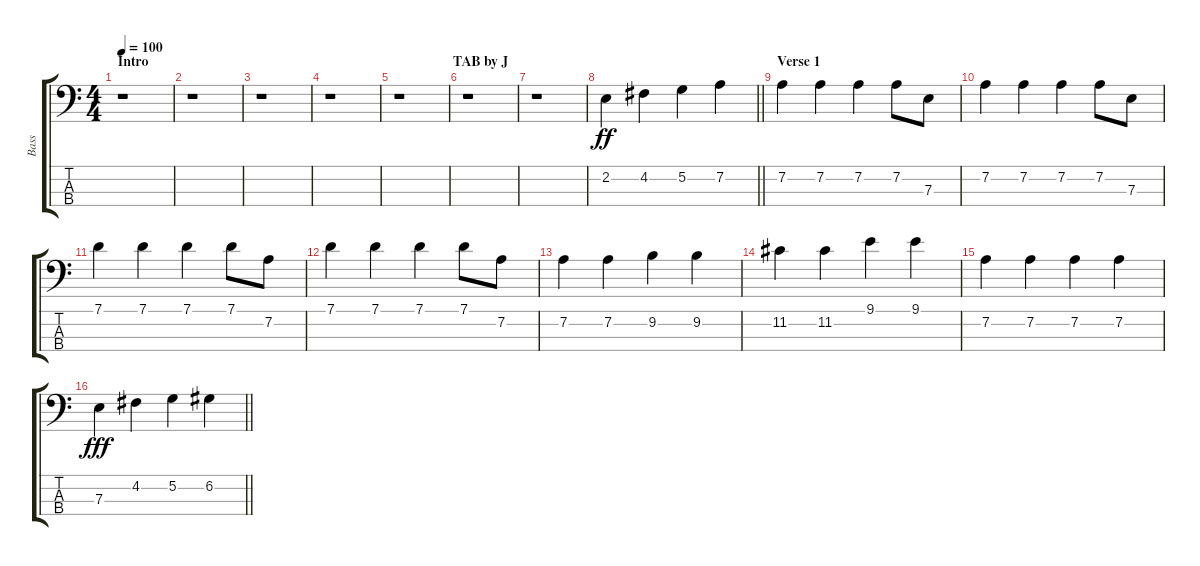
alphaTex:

\track ("Bass" "Bass") {instrument acousticbass}
\staff {score tabs}
\tuning (G2 D2 A1 E1) {hide}
\ts (4 4)
\section ("" "Intro                                                                                       TAB by J")
\tempo 100
\clef f4
\ks c
r.1{dy ff instrument acousticbass} |
r.1 |
r.1 |
r.1 |
r.1 |
r.1 |
r.1 |
\barLineRight lightlight
2.2.4 4.2.4 5.2.4 7.2.4 |
\section ("" "Verse 1")
7.2.4 7.2.4 7.2.4 7.2.8 7.3.8 |
7.2.4 7.2.4 7.2.4 7.2.8 7.3.8 |
7.1.4 7.1.4 7.1.4 7.1.8 7.2.8 |
7.1.4 7.1.4 7.1.4 7.1.8 7.2.8 |
7.2.4 7.2.4 9.2.4 9.2.4 |
11.2.4 11.2.4 9.1.4 9.1.4 |
7.2.4 7.2.4 7.2.4 7.2.4 |
\barLineRight lightlight
7.3.4{dy fff} 4.2.4 5.2.4 6.2.4
